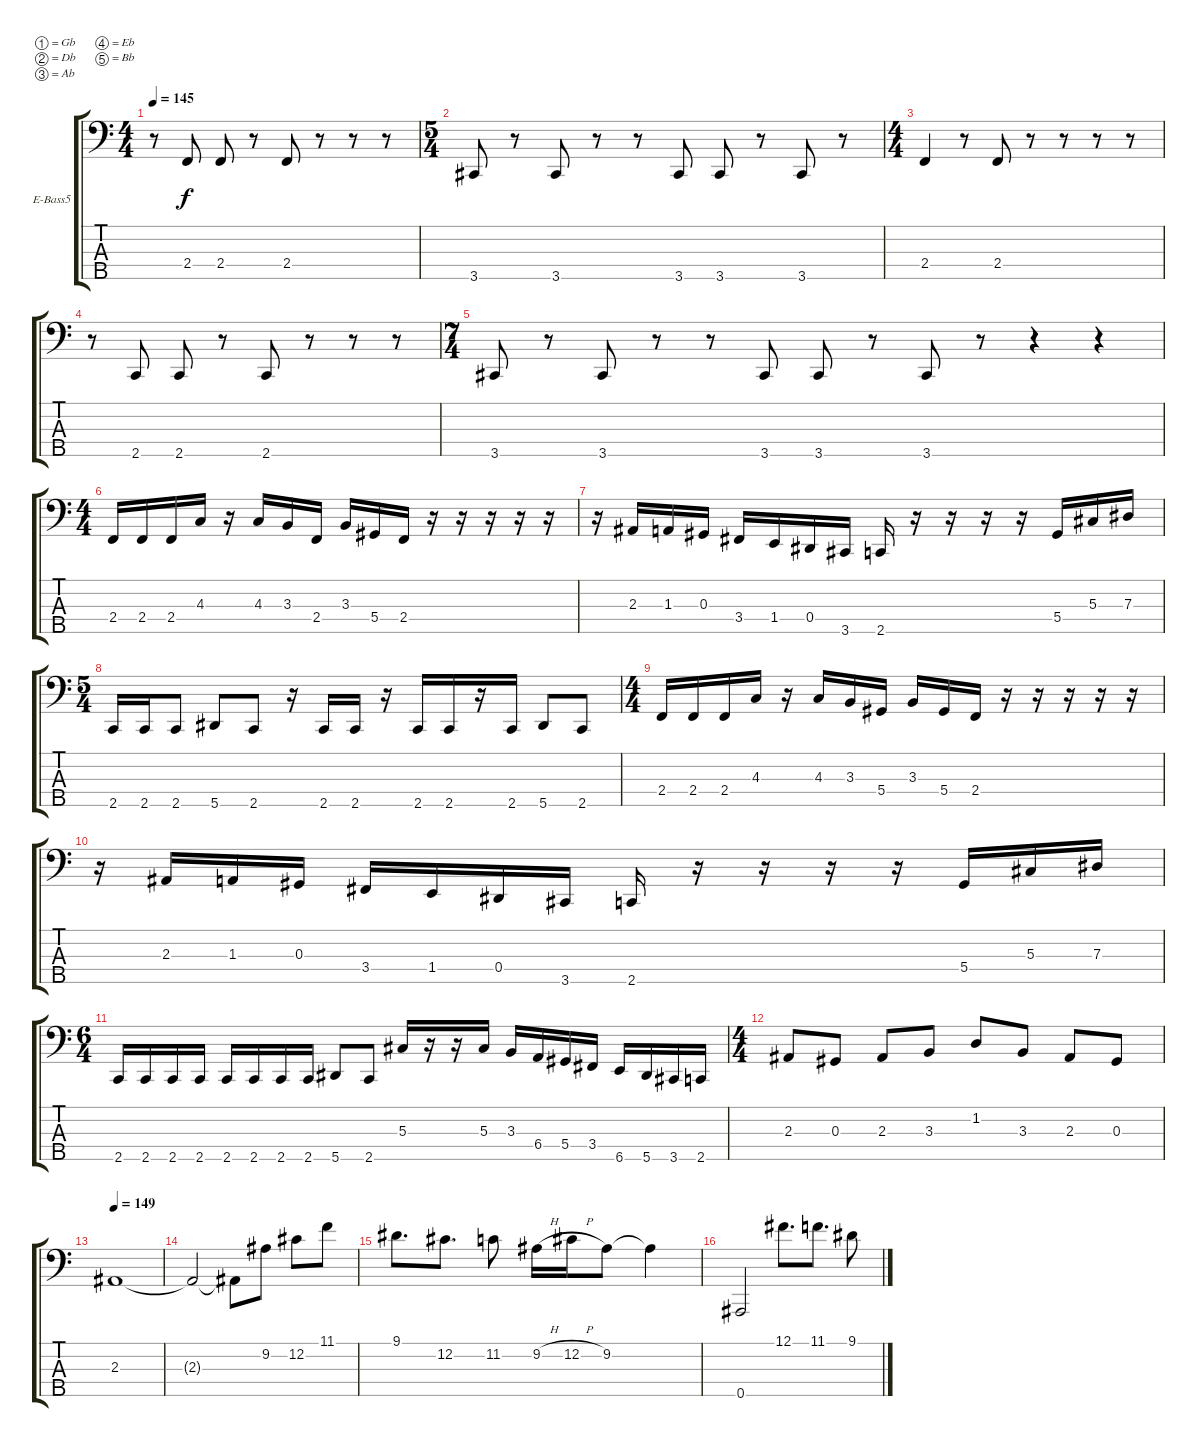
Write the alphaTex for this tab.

\defaultSystemsLayout 4
\bracketExtendMode groupsimilarinstruments
\firstSystemTrackNameOrientation horizontal
\otherSystemsTrackNameOrientation horizontal
\track ("Arif Mirabdolbaghi" "E-Bass5") {instrument electricbassfinger}
\staff {score tabs}
\tuning (Gb2 Db2 Ab1 Eb1 Bb0)
\ts (4 4)
\tempo 145
\clef f4
\ks c
r.8{dy f} 2.4.8 2.4.8 r.8 2.4.8 r.8 r.8 r.8 |
\ts (5 4)
3.5.8 r.8 3.5.8 r.8 r.8 3.5.8 3.5.8 r.8 3.5.8 r.8 |
\ts (4 4)
2.4.4 r.8 2.4.8 r.8 r.8 r.8 r.8 |
r.8 2.5.8 2.5.8 r.8 2.5.8 r.8 r.8 r.8 |
\ts (7 4)
3.5.8 r.8 3.5.8 r.8 r.8 3.5.8 3.5.8 r.8 3.5.8 r.8 r.4 r.4 |
\ts (4 4)
2.4.16 2.4.16 2.4.16 4.3.16 r.16 4.3.16 3.3.16 2.4.16 3.3.16 5.4.16 2.4.16 r.16 r.16 r.16 r.16 r.16 |
r.16 2.3.16 1.3.16 0.3.16 3.4.16 1.4.16 0.4.16 3.5.16 2.5.16 r.16 r.16 r.16 r.16 5.4.16 5.3.16 7.3.16 |
\ts (5 4)
2.5.16 2.5.16 2.5.8 5.5.8 2.5.8 r.16 2.5.16 2.5.16 r.16 2.5.16 2.5.16 r.16 2.5.16 5.5.8 2.5.8 |
\ts (4 4)
2.4.16 2.4.16 2.4.16 4.3.16 r.16 4.3.16 3.3.16 5.4.16 3.3.16 5.4.16 2.4.16 r.16 r.16 r.16 r.16 r.16 |
r.16 2.3.16 1.3.16 0.3.16 3.4.16 1.4.16 0.4.16 3.5.16 2.5.16 r.16 r.16 r.16 r.16 5.4.16 5.3.16 7.3.16 |
\ts (6 4)
2.5.16 2.5.16 2.5.16 2.5.16 2.5.16 2.5.16 2.5.16 2.5.16 5.5.8 2.5.8 5.3.16 r.16 r.16 5.3.16 3.3.16 6.4.16 5.4.16 3.4.16 6.5.16 5.5.16 3.5.16 2.5.16 |
\ts (4 4)
2.3.8 0.3.8 2.3.8 3.3.8 1.2.8 3.3.8 2.3.8 0.3.8 |
\tempo (149 0.00625)
2.3.1 |
2.3{t}.2 2.3{t}.8 9.2.8 12.2.8 11.1.8 |
9.1.8{d} 12.2.8{d} 11.2.8 9.2{h}.16 12.2{h}.16 9.2.8 9.2{t}.4 |
0.5.2 12.1.8{d} 11.1.8{d} 9.1.8
